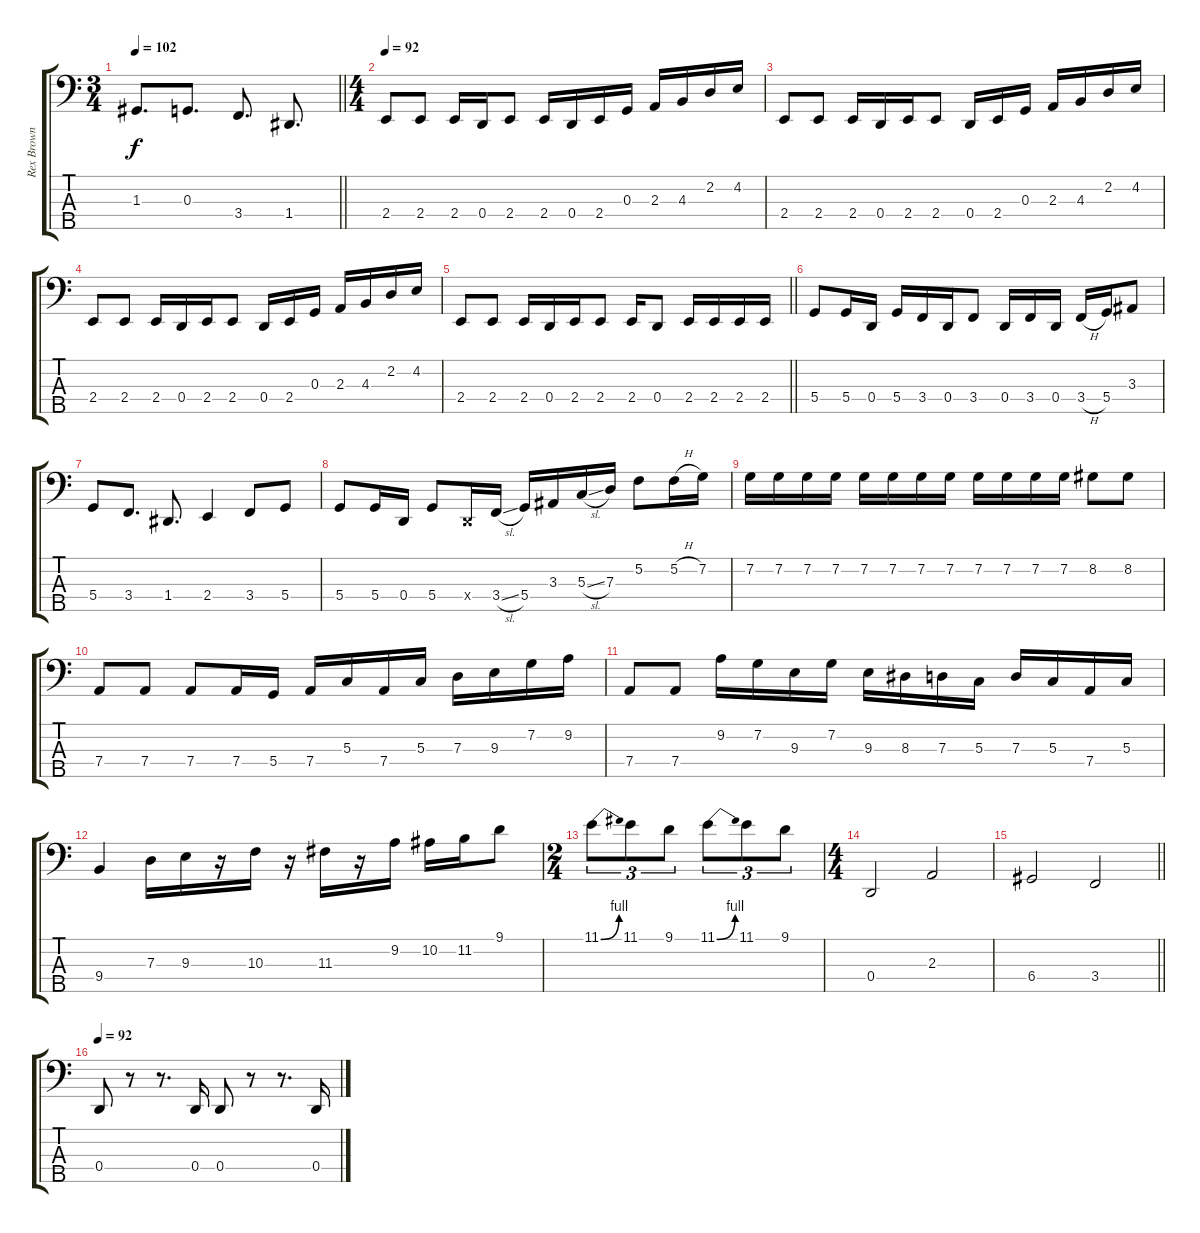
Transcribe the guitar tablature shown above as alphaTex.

\track ("Rex Brown" "Rex Brown") {instrument fretlessbass}
\staff {score tabs}
\tuning (F2 C2 G1 D1 A0) {hide}
\ts (3 4)
\tempo 102
\clef f4
\barLineRight lightlight
\ks c
1.3.8{d dy f} 0.3.8{d} 3.4.8{d} 1.4.8{d} |
\ts (4 4)
\section ("" "")
\tempo 92
2.4.8 2.4.8 2.4.16 0.4.16 2.4.8 2.4.16 0.4.16 2.4.16 0.3.16 2.3.16 4.3.16 2.2.16 4.2.16 |
2.4.8 2.4.8 2.4.16 0.4.16 2.4.16 2.4.8 0.4.16 2.4.16 0.3.16 2.3.16 4.3.16 2.2.16 4.2.16 |
2.4.8 2.4.8 2.4.16 0.4.16 2.4.16 2.4.8 0.4.16 2.4.16 0.3.16 2.3.16 4.3.16 2.2.16 4.2.16 |
\barLineRight lightlight
2.4.8 2.4.8 2.4.16 0.4.16 2.4.16 2.4.8 2.4.16 0.4.8 2.4.16 2.4.16 2.4.16 2.4.16 |
\section ("" "")
5.4.8 5.4.16 0.4.16 5.4.16 3.4.16 0.4.16 3.4.8 0.4.16 3.4.16 0.4.16 3.4{h}.16 5.4.16 3.3.8 |
5.4.8 3.4.8{d} 1.4.8{d} 2.4.4 3.4.8 5.4.8 |
5.4.8 5.4.16 0.4.16 5.4.8 0.4{x}.16 3.4{sl}.16 5.4.16 3.3.16 5.3{sl}.16 7.3.16 5.2.8 5.2{h}.16 7.2.16 |
7.2.16 7.2.16 7.2.16 7.2.16 7.2.16 7.2.16 7.2.16 7.2.16 7.2.16 7.2.16 7.2.16 7.2.16 8.2.8 8.2.8 |
7.4.8 7.4.8 7.4.8 7.4.16 5.4.16 7.4.16 5.3.16 7.4.16 5.3.16 7.3.16 9.3.16 7.2.16 9.2.16 |
7.4.8 7.4.8 9.2.16 7.2.16 9.3.16 7.2.16 9.3.16 8.3.16 7.3.16 5.3.16 7.3.16 5.3.16 7.4.16 5.3.16 |
9.4.4 7.3.16 9.3.16 r.16 10.3.16 r.16 11.3.16 r.16 9.2.16 10.2.16 11.2.16 9.1.8 |
\ts (2 4)
11.1{be (bend 0 0 60 4)}.8{tu (3 2)} 11.1.8{tu (3 2)} 9.1.8{tu (3 2)} 11.1{be (bend 0 0 60 4)}.8{tu (3 2)} 11.1.8{tu (3 2)} 9.1.8{tu (3 2)} |
\ts (4 4)
0.4.2 2.3.2 |
\barLineRight lightlight
6.4.2 3.4.2 |
\section ("" "")
\tempo 92
0.4.8 r.8 r.8{d} 0.4.16 0.4.8 r.8 r.8{d} 0.4.16
